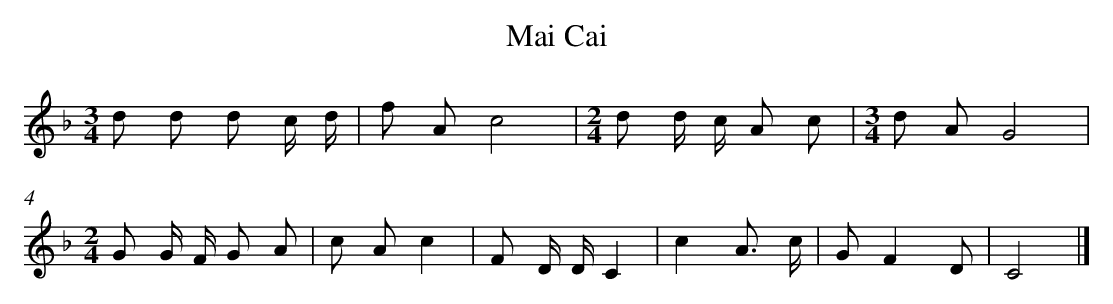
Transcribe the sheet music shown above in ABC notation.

X:1
T: Mai Cai
L: 1/8
M: 3/4
K: F
d d d c/ d/ [I:setbarnb 1]|
f Ac4 |
[M:2/4]d d/ c/ A c |
[M:3/4]d AG4 |
[M:2/4]G G/ F/ G A |
c Ac2 |
F D/ D/C2 |
c2A3/ c/ |
GF2D |
C4 |]
